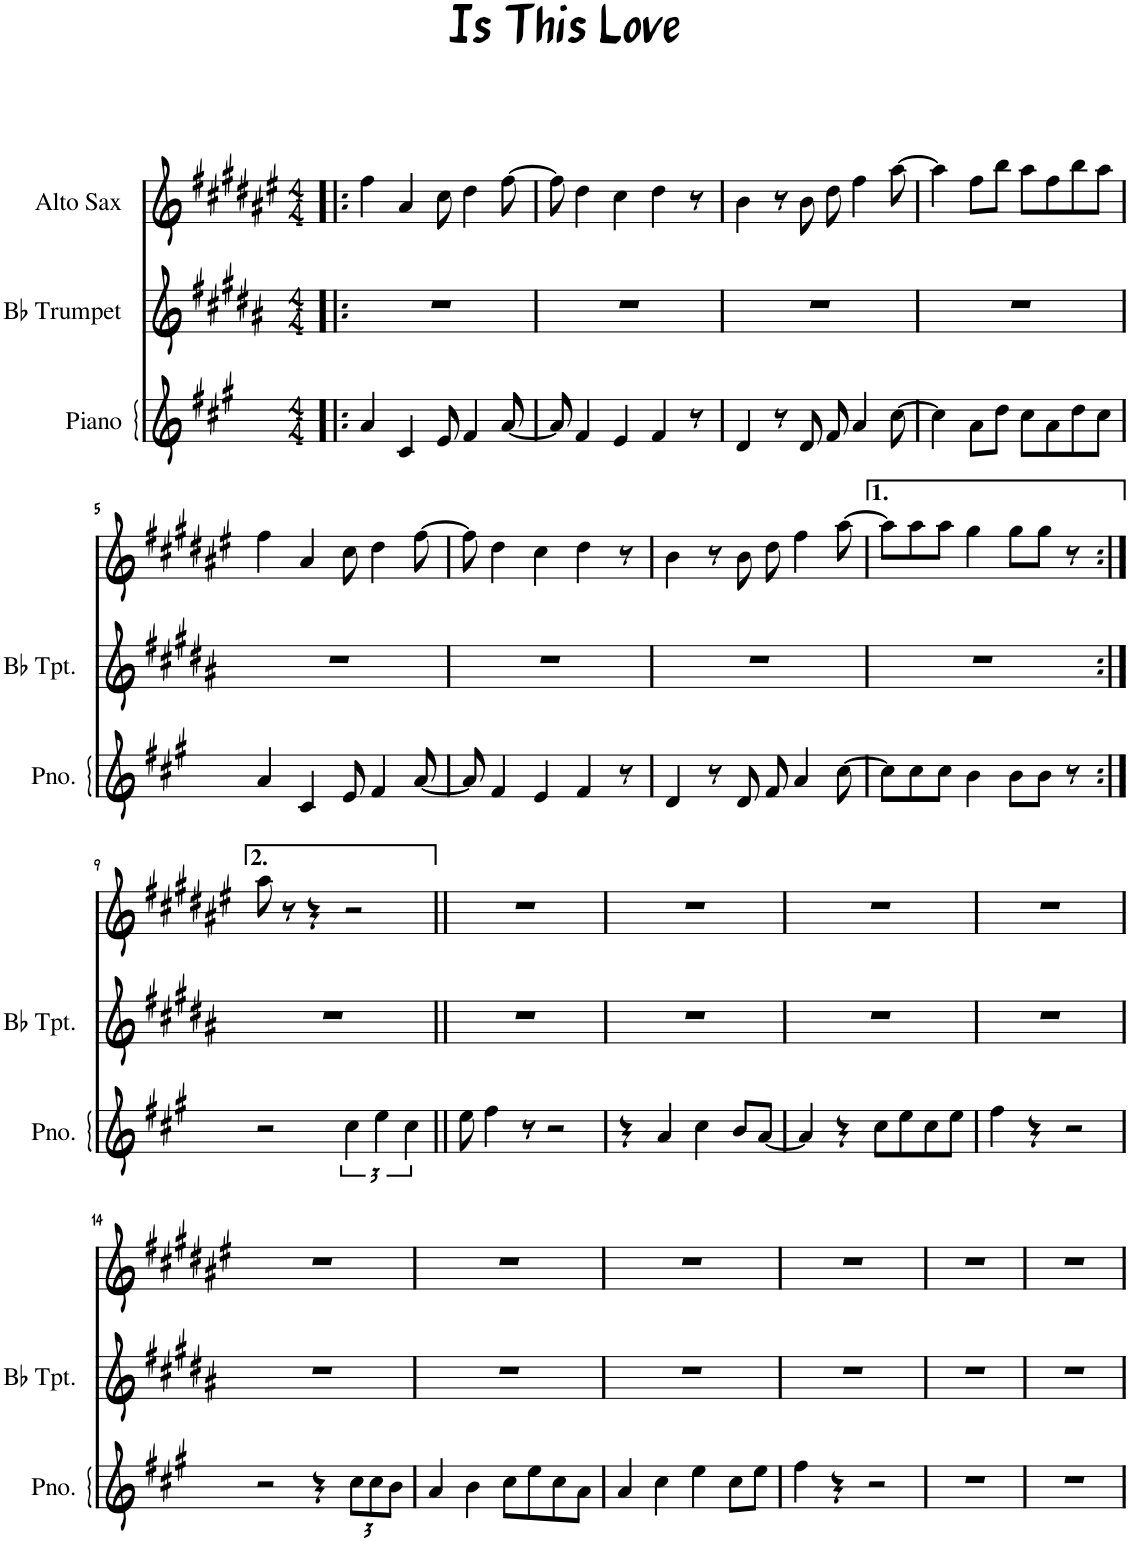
**kern	**kern	**kern
*part3	*part2	*part1
*staff3	*staff2	*staff1
*I"Piano	*I"Bb Trumpet	*I"Alto Sax
*I'Pno.	*I'Bb Tpt.	*I'Sax
*clefG2	*clefG2	*clefG2
*	*Trd1c2	*Trd5c9
*k[f#c#g#]	*k[f#c#g#d#a#]	*k[f#c#g#d#a#e#]
*M4/4	*M4/4	*M4/4
=1!|:	=1!|:	=1!|:
4a/	1r	4ff#\
4c#/	.	4a#/
8e/	.	8cc#\
4f#/	.	4dd#\
[8a/	.	[8ff#\
=2	=2	=2
8a/]	1r	8ff#\]
4f#/	.	4dd#\
4e/	.	4cc#\
4f#/	.	4dd#\
8r	.	8r
=3	=3	=3
4d/	1r	4b\
8r	.	8r
8d/	.	8b\
8f#/	.	8dd#\
4a/	.	4ff#\
[8cc#\	.	[8aa#\
=4	=4	=4
4cc#\]	1r	4aa#\]
8a\L	.	8ff#\L
8dd\J	.	8bb\J
8cc#\L	.	8aa#\L
8a\	.	8ff#\
8dd\	.	8bb\
8cc#\J	.	8aa#\J
!!LO:LB:g=z
=5	=5	=5
4a/	1r	4ff#\
4c#/	.	4a#/
8e/	.	8cc#\
4f#/	.	4dd#\
[8a/	.	[8ff#\
=6	=6	=6
8a/]	1r	8ff#\]
4f#/	.	4dd#\
4e/	.	4cc#\
4f#/	.	4dd#\
8r	.	8r
=7	=7	=7
4d/	1r	4b\
8r	.	8r
8d/	.	8b\
8f#/	.	8dd#\
4a/	.	4ff#\
[8cc#\	.	[8aa#\
=8	=8	=8
8cc#\L]	1r	8aa#\L]
8cc#\	.	8aa#\
8cc#\J	.	8aa#\J
4b\	.	4gg#\
8b\L	.	8gg#\L
8b\J	.	8gg#\J
8r	.	8r
!!LO:LB:g=z
=9:|!	=9:|!	=9:|!
2r	1r	8aa#\
.	.	8r
.	.	4r
6cc#\	.	2r
6ee\	.	.
6cc#\	.	.
=10||	=10||	=10||
8ee\	1r	1r
4ff#\	.	.
8r	.	.
2r	.	.
=11	=11	=11
4r	1r	1r
4a/	.	.
4cc#\	.	.
8b/L	.	.
[8a/J	.	.
=12	=12	=12
4a/]	1r	1r
4r	.	.
8cc#\L	.	.
8ee\	.	.
8cc#\	.	.
8ee\J	.	.
=13	=13	=13
4ff#\	1r	1r
4r	.	.
2r	.	.
!!LO:LB:g=z
=14	=14	=14
2r	1r	1r
4r	.	.
*Xbrackettup	*	*
12cc#\L	.	.
12cc#\	.	.
12b\J	.	.
=15	=15	=15
4a/	1r	1r
4b\	.	.
8cc#\L	.	.
8ee\	.	.
8cc#\	.	.
8a\J	.	.
=16	=16	=16
4a/	1r	1r
4cc#\	.	.
4ee\	.	.
8cc#\L	.	.
8ee\J	.	.
=17	=17	=17
4ff#\	1r	1r
4r	.	.
2r	.	.
=18	=18	=18
1r	1r	1r
=19	=19	=19
1r	1r	1r
=	=	=
*-	*-	*-
